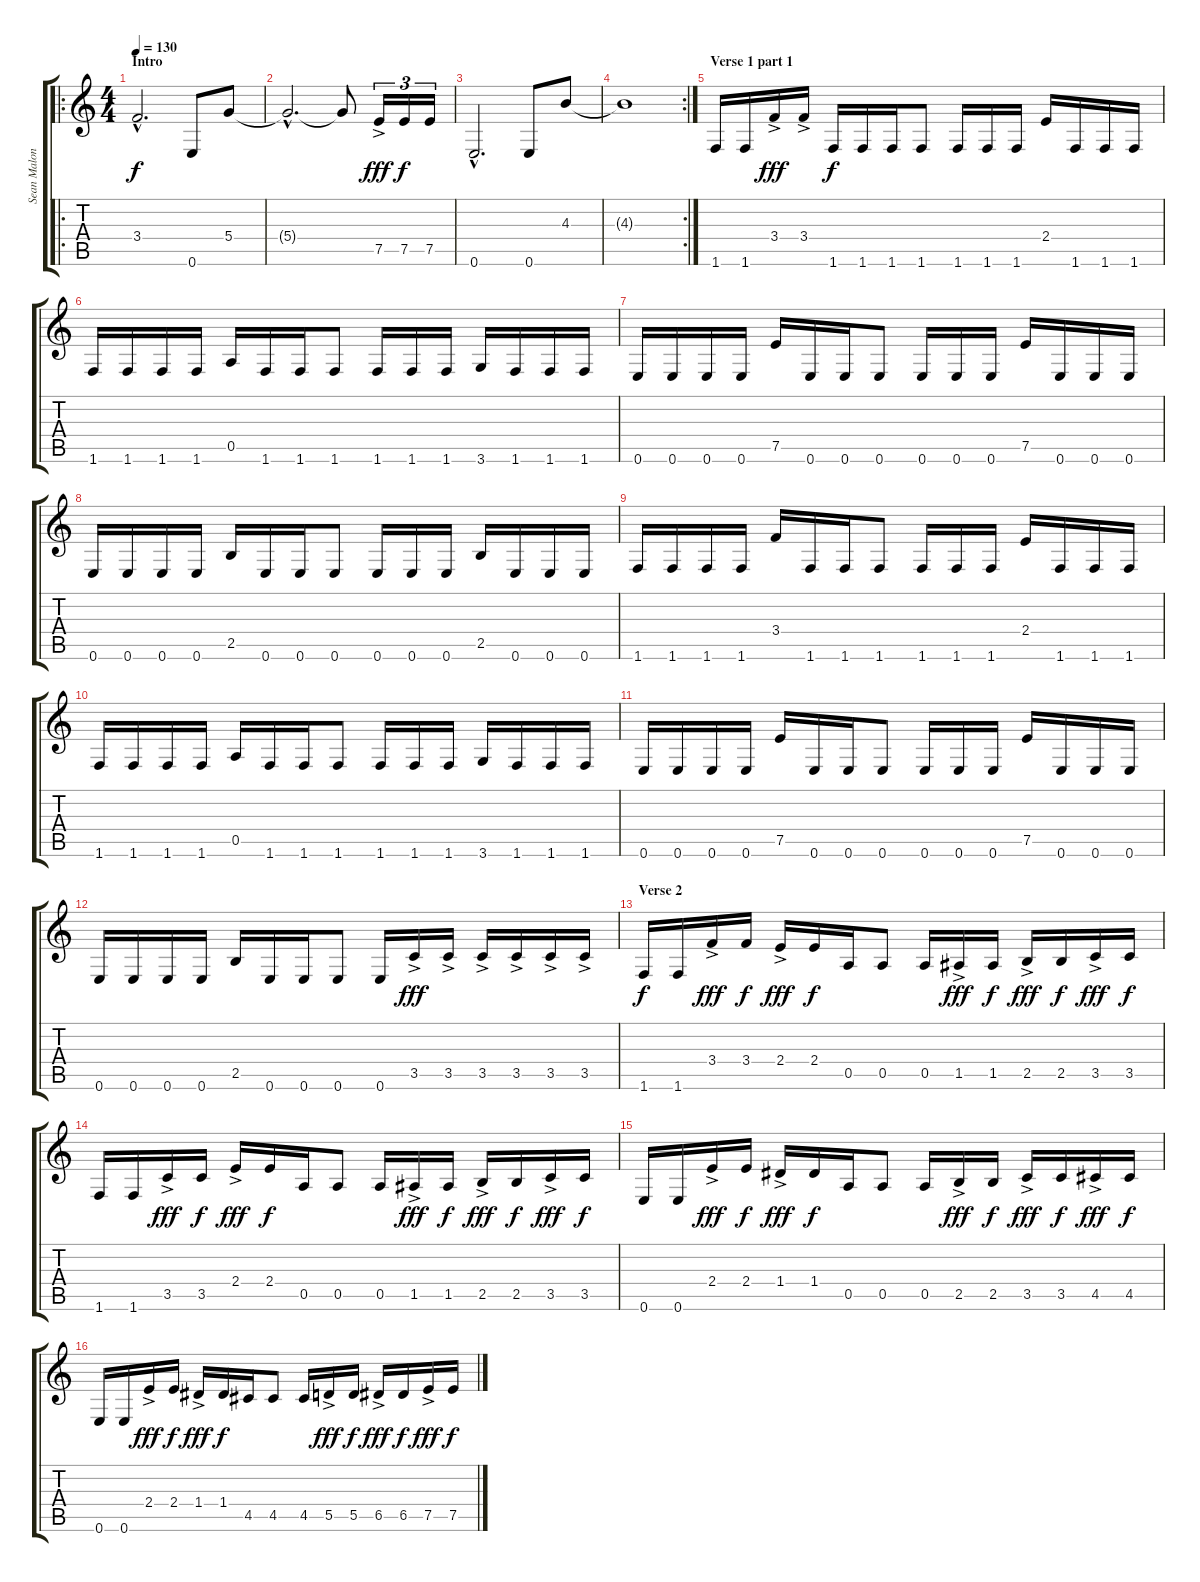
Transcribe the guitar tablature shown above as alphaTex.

\track ("Sean Malone" "Sean Malon") {instrument electricbassfinger}
\staff {score tabs}
\tuning (E4 B3 G3 D3 A2 E2) {hide}
\ro
\ts (4 4)
\section ("" "Intro")
\tempo 130
\clef g2
\ks c
3.4{hac}.2{d dy f instrument electricbassfinger} 0.6.8 5.4.8 |
5.4{hac t}.2{d} 5.4{t}.8 7.5{ac}.16{tu (3 2) dy fff} 7.5.16{tu (3 2) dy f} 7.5.16{tu (3 2)} |
0.6{hac}.2{d} 0.6.8 4.3.8 |
\rc 2
4.3{t}.1 |
\section ("" "Verse 1 part 1")
1.6.16 1.6.16 3.4{ac}.16{dy fff} 3.4{ac}.16 1.6.16{dy f} 1.6.16 1.6.16 1.6.8 1.6.16 1.6.16 1.6.16 2.4.16 1.6.16 1.6.16 1.6.16 |
1.6.16 1.6.16 1.6.16 1.6.16 0.5.16 1.6.16 1.6.16 1.6.8 1.6.16 1.6.16 1.6.16 3.6.16 1.6.16 1.6.16 1.6.16 |
0.6.16 0.6.16 0.6.16 0.6.16 7.5.16 0.6.16 0.6.16 0.6.8 0.6.16 0.6.16 0.6.16 7.5.16 0.6.16 0.6.16 0.6.16 |
0.6.16 0.6.16 0.6.16 0.6.16 2.5.16 0.6.16 0.6.16 0.6.8 0.6.16 0.6.16 0.6.16 2.5.16 0.6.16 0.6.16 0.6.16 |
1.6.16 1.6.16 1.6.16 1.6.16 3.4.16 1.6.16 1.6.16 1.6.8 1.6.16 1.6.16 1.6.16 2.4.16 1.6.16 1.6.16 1.6.16 |
1.6.16 1.6.16 1.6.16 1.6.16 0.5.16 1.6.16 1.6.16 1.6.8 1.6.16 1.6.16 1.6.16 3.6.16 1.6.16 1.6.16 1.6.16 |
0.6.16 0.6.16 0.6.16 0.6.16 7.5.16 0.6.16 0.6.16 0.6.8 0.6.16 0.6.16 0.6.16 7.5.16 0.6.16 0.6.16 0.6.16 |
0.6.16 0.6.16 0.6.16 0.6.16 2.5.16 0.6.16 0.6.16 0.6.8 0.6.16 3.5{ac}.16{dy fff} 3.5{ac}.16 3.5{ac}.16 3.5{ac}.16 3.5{ac}.16 3.5{ac}.16 |
\section ("" "Verse 2")
1.6.16{dy f} 1.6.16 3.4{ac}.16{dy fff} 3.4.16{dy f} 2.4{ac}.16{dy fff} 2.4.16{dy f} 0.5.16 0.5.8 0.5.16 1.5{ac}.16{dy fff} 1.5.16{dy f} 2.5{ac}.16{dy fff} 2.5.16{dy f} 3.5{ac}.16{dy fff} 3.5.16{dy f} |
1.6.16 1.6.16 3.5{ac}.16{dy fff} 3.5.16{dy f} 2.4{ac}.16{dy fff} 2.4.16{dy f} 0.5.16 0.5.8 0.5.16 1.5{ac}.16{dy fff} 1.5.16{dy f} 2.5{ac}.16{dy fff} 2.5.16{dy f} 3.5{ac}.16{dy fff} 3.5.16{dy f} |
0.6.16 0.6.16 2.4{ac}.16{dy fff} 2.4.16{dy f} 1.4{ac}.16{dy fff} 1.4.16{dy f} 0.5.16 0.5.8 0.5.16 2.5{ac}.16{dy fff} 2.5.16{dy f} 3.5{ac}.16{dy fff} 3.5.16{dy f} 4.5{ac}.16{dy fff} 4.5.16{dy f} |
0.6.16 0.6.16 2.4{ac}.16{dy fff} 2.4.16{dy f} 1.4{ac}.16{dy fff} 1.4.16{dy f} 4.5.16 4.5.8 4.5.16 5.5{ac}.16{dy fff} 5.5.16{dy f} 6.5{ac}.16{dy fff} 6.5.16{dy f} 7.5{ac}.16{dy fff} 7.5.16{dy f}
